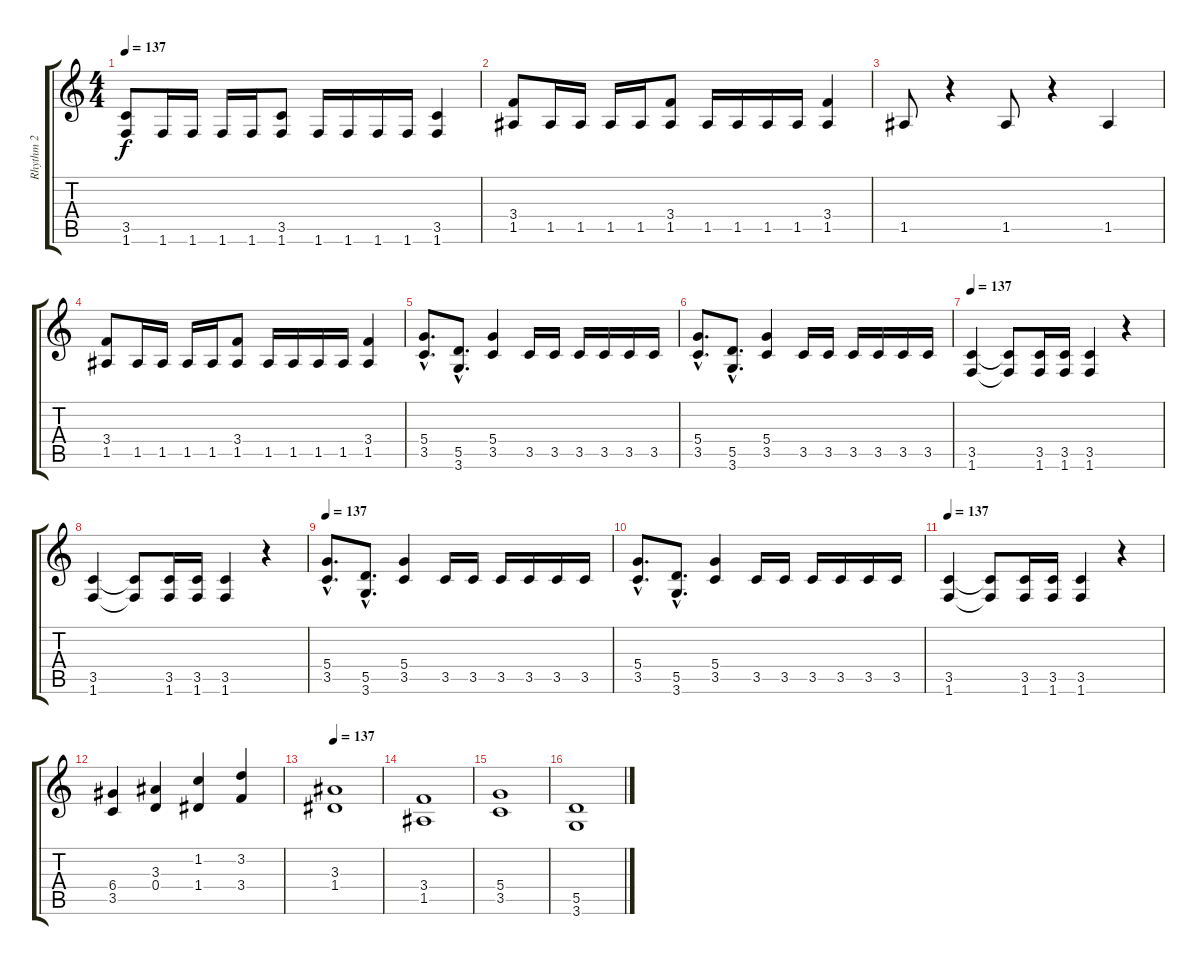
\track ("Rhythm 2" "Rhythm 2") {instrument overdrivenguitar}
\staff {score tabs}
\tuning (E4 B3 G3 D3 A2 E2) {hide}
\ts (4 4)
\tempo 137
\clef g2
\ks c
(3.5 1.6).8{dy f} 1.6.16 1.6.16 1.6.16 1.6.16 (3.5 1.6).8 1.6.16 1.6.16 1.6.16 1.6.16 (3.5 1.6).4 |
(3.4 1.5).8 1.5.16 1.5.16 1.5.16 1.5.16 (3.4 1.5).8 1.5.16 1.5.16 1.5.16 1.5.16 (3.4 1.5).4 |
1.5.8 r.4 1.5.8 r.4 1.5.4 |
(3.4 1.5).8 1.5.16 1.5.16 1.5.16 1.5.16 (3.4 1.5).8 1.5.16 1.5.16 1.5.16 1.5.16 (3.4 1.5).4 |
(5.4{hac} 3.5{hac}).8{d} (5.5{hac} 3.6{hac}).8{d} (5.4 3.5).4 3.5.16 3.5.16 3.5.16 3.5.16 3.5.16 3.5.16 |
(5.4{hac} 3.5{hac}).8{d} (5.5{hac} 3.6{hac}).8{d} (5.4 3.5).4 3.5.16 3.5.16 3.5.16 3.5.16 3.5.16 3.5.16 |
\tempo 137
(3.5 1.6).4 (3.5{t} 1.6{t}).8 (3.5 1.6).16 (3.5 1.6).16 (3.5 1.6).4 r.4 |
(3.5 1.6).4 (3.5{t} 1.6{t}).8 (3.5 1.6).16 (3.5 1.6).16 (3.5 1.6).4 r.4 |
\tempo 137
(5.4{hac} 3.5{hac}).8{d} (5.5{hac} 3.6{hac}).8{d} (5.4 3.5).4 3.5.16 3.5.16 3.5.16 3.5.16 3.5.16 3.5.16 |
(5.4{hac} 3.5{hac}).8{d} (5.5{hac} 3.6{hac}).8{d} (5.4 3.5).4 3.5.16 3.5.16 3.5.16 3.5.16 3.5.16 3.5.16 |
\tempo 137
(3.5 1.6).4 (3.5{t} 1.6{t}).8 (3.5 1.6).16 (3.5 1.6).16 (3.5 1.6).4 r.4 |
(6.4 3.5).4 (3.3 0.4).4 (1.2 1.4).4 (3.2 3.4).4 |
\tempo 137
(3.3 1.4).1 |
(3.4 1.5).1 |
(5.4 3.5).1 |
(5.5 3.6).1
